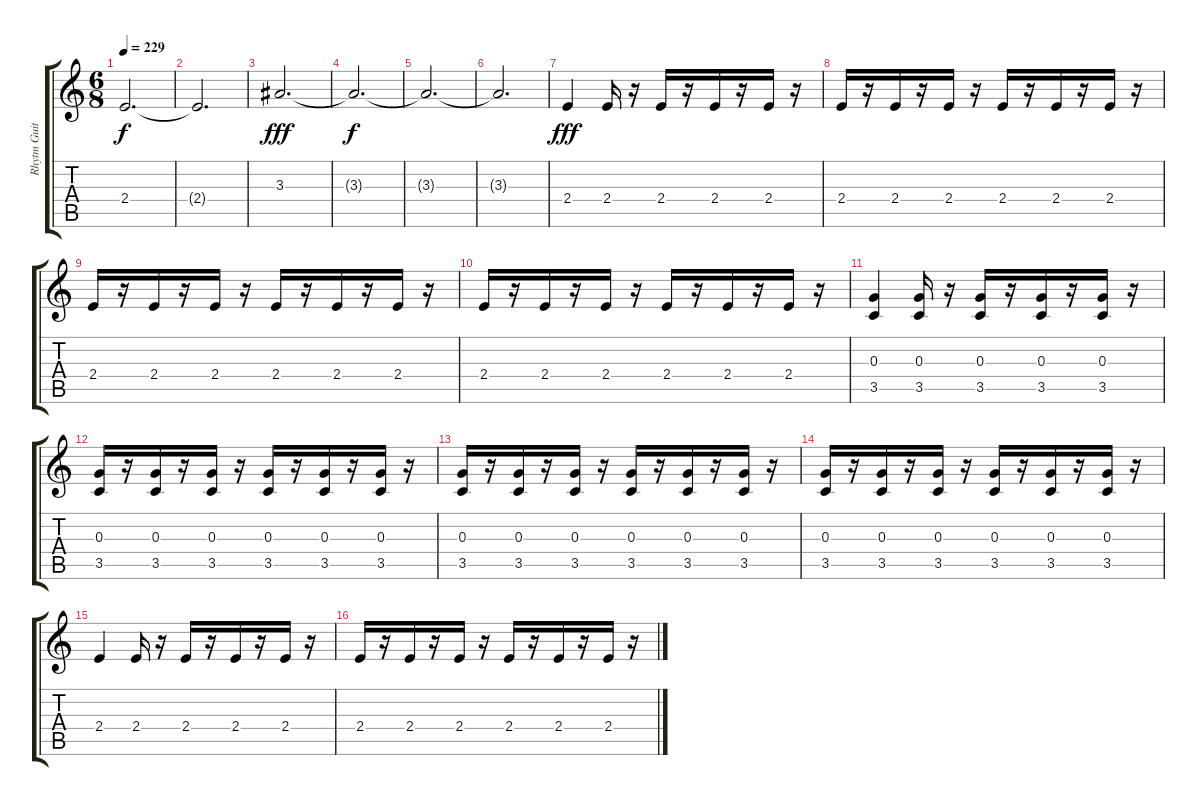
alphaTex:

\track ("Rhytm Guitar2" "Rhytm Guit") {instrument overdrivenguitar}
\staff {score tabs}
\tuning (E4 B3 G3 D3 A2 E2) {hide}
\ts (6 8)
\tempo 229
\clef g2
\ks c
2.4{t}.2{d dy f} |
2.4{t}.2{d} |
3.3.2{d dy fff} |
3.3{t}.2{d dy f} |
3.3{t}.2{d} |
3.3{t}.2{d} |
2.4.4{dy fff} 2.4.16 r.16 2.4.16 r.16 2.4.16 r.16 2.4.16 r.16 |
2.4.16 r.16 2.4.16 r.16 2.4.16 r.16 2.4.16 r.16 2.4.16 r.16 2.4.16 r.16 |
2.4.16 r.16 2.4.16 r.16 2.4.16 r.16 2.4.16 r.16 2.4.16 r.16 2.4.16 r.16 |
2.4.16 r.16 2.4.16 r.16 2.4.16 r.16 2.4.16 r.16 2.4.16 r.16 2.4.16 r.16 |
(0.3 3.5).4 (0.3 3.5).16 r.16 (0.3 3.5).16 r.16 (0.3 3.5).16 r.16 (0.3 3.5).16 r.16 |
(0.3 3.5).16 r.16 (0.3 3.5).16 r.16 (0.3 3.5).16 r.16 (0.3 3.5).16 r.16 (0.3 3.5).16 r.16 (0.3 3.5).16 r.16 |
(0.3 3.5).16 r.16 (0.3 3.5).16 r.16 (0.3 3.5).16 r.16 (0.3 3.5).16 r.16 (0.3 3.5).16 r.16 (0.3 3.5).16 r.16 |
(0.3 3.5).16 r.16 (0.3 3.5).16 r.16 (0.3 3.5).16 r.16 (0.3 3.5).16 r.16 (0.3 3.5).16 r.16 (0.3 3.5).16 r.16 |
2.4.4 2.4.16 r.16 2.4.16 r.16 2.4.16 r.16 2.4.16 r.16 |
2.4.16 r.16 2.4.16 r.16 2.4.16 r.16 2.4.16 r.16 2.4.16 r.16 2.4.16 r.16
